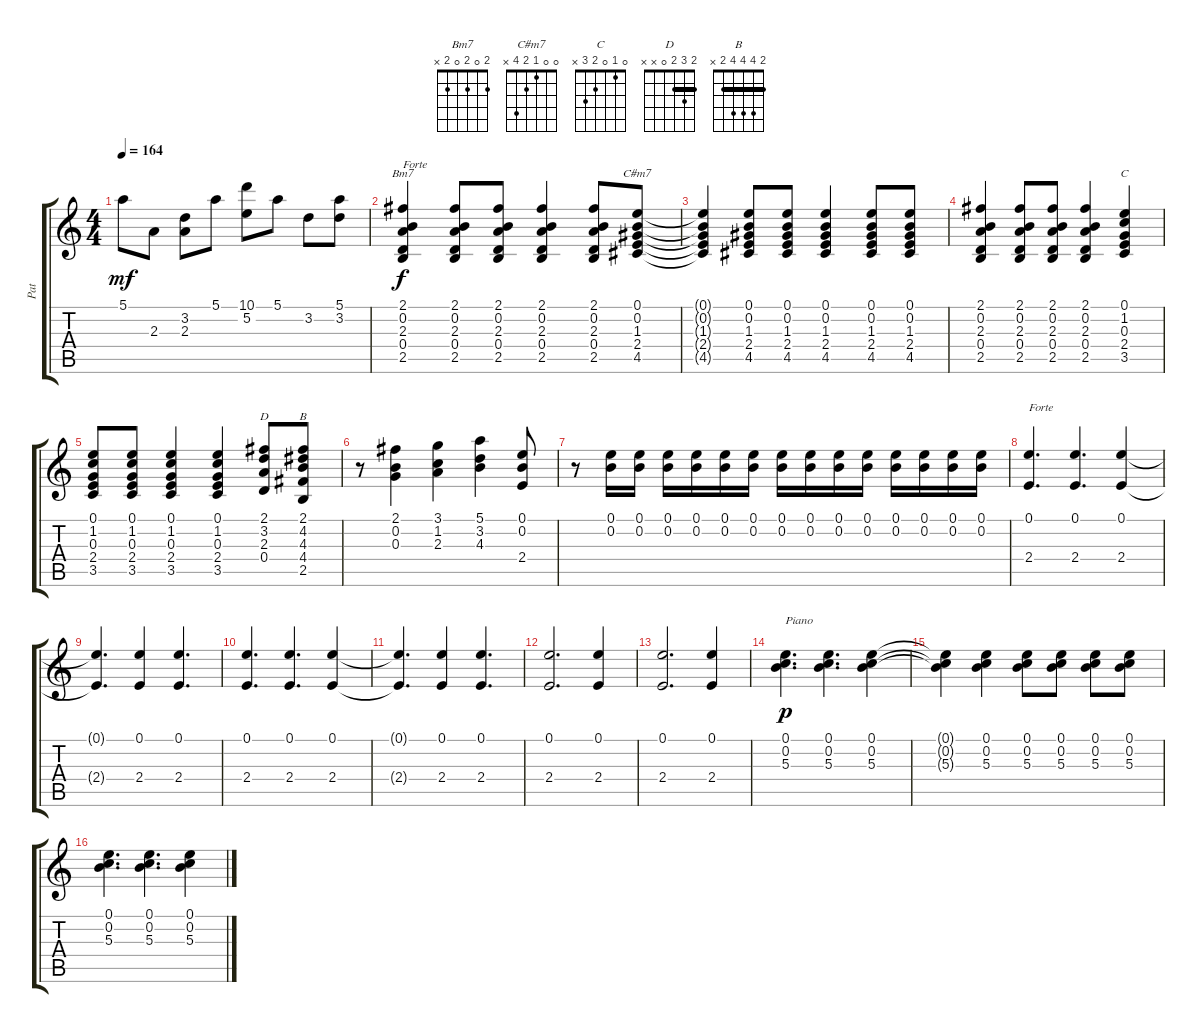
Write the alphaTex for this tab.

\track ("Pat" "Pat") {instrument acousticguitarsteel}
\staff {score tabs}
\tuning (E4 B3 G3 D3 A2 E2) {hide}
\chord ("Bm7" 2 0 2 0 2 x)
\chord ("C#m7" 0 0 1 2 4 x)
\chord ("C" 0 1 0 2 3 x)
\chord ("D" 2 3 2 0 x x) {barre 2}
\chord ("B" 2 4 4 4 2 x) {barre 2}
\ts (4 4)
\tempo 164
\clef g2
\ks c
5.1.8{dy mf} 2.3.8 (3.2 2.3).8 5.1.8 (10.1 5.2).8 5.1.8 3.2.8 (5.1 3.2).8 |
(2.1 0.2 2.3 0.4 2.5).4{ch "Bm7" txt "Forte" dy f} (2.1 0.2 2.3 0.4 2.5).8 (2.1 0.2 2.3 0.4 2.5).8 (2.1 0.2 2.3 0.4 2.5).4 (2.1 0.2 2.3 0.4 2.5).8 (0.1 0.2 1.3 2.4 4.5).8{ch "C#m7"} |
(0.1{t} 0.2{t} 1.3{t} 2.4{t} 4.5{t}).4 (0.1 0.2 1.3 2.4 4.5).8 (0.1 0.2 1.3 2.4 4.5).8 (0.1 0.2 1.3 2.4 4.5).4 (0.1 0.2 1.3 2.4 4.5).8 (0.1 0.2 1.3 2.4 4.5).8 |
(2.1 0.2 2.3 0.4 2.5).4 (2.1 0.2 2.3 0.4 2.5).8 (2.1 0.2 2.3 0.4 2.5).8 (2.1 0.2 2.3 0.4 2.5).4 (0.1 1.2 0.3 2.4 3.5).4{ch "C"} |
(0.1 1.2 0.3 2.4 3.5).8 (0.1 1.2 0.3 2.4 3.5).8 (0.1 1.2 0.3 2.4 3.5).4 (0.1 1.2 0.3 2.4 3.5).4 (2.1 3.2 2.3 0.4).8{ch "D"} (2.1 4.2 4.3 4.4 2.5).8{ch "B"} |
r.8 (2.1 0.2 0.3).4 (3.1 1.2 2.3).4 (5.1 3.2 4.3).4 (0.1 0.2 2.4).8 |
r.8 (0.1 0.2).16 (0.1 0.2).16 (0.1 0.2).16 (0.1 0.2).16 (0.1 0.2).16 (0.1 0.2).16 (0.1 0.2).16 (0.1 0.2).16 (0.1 0.2).16 (0.1 0.2).16 (0.1 0.2).16 (0.1 0.2).16 (0.1 0.2).16 (0.1 0.2).16 |
(0.1 2.4).4{d txt "Forte"} (0.1 2.4).4{d} (0.1 2.4).4 |
(0.1{t} 2.4{t}).4{d} (0.1 2.4).4 (0.1 2.4).4{d} |
(0.1 2.4).4{d} (0.1 2.4).4{d} (0.1 2.4).4 |
(0.1{t} 2.4{t}).4{d} (0.1 2.4).4 (0.1 2.4).4{d} |
(0.1 2.4).2{d} (0.1 2.4).4 |
(0.1 2.4).2{d} (0.1 2.4).4 |
(0.1 0.2 5.3).4{d txt "Piano" dy p} (0.1 0.2 5.3).4{d} (0.1 0.2 5.3).4 |
(0.1{t} 0.2{t} 5.3{t}).4 (0.1 0.2 5.3).4 (0.1 0.2 5.3).8 (0.1 0.2 5.3).8 (0.1 0.2 5.3).8 (0.1 0.2 5.3).8 |
(0.1 0.2 5.3).4{d} (0.1 0.2 5.3).4{d} (0.1 0.2 5.3).4
